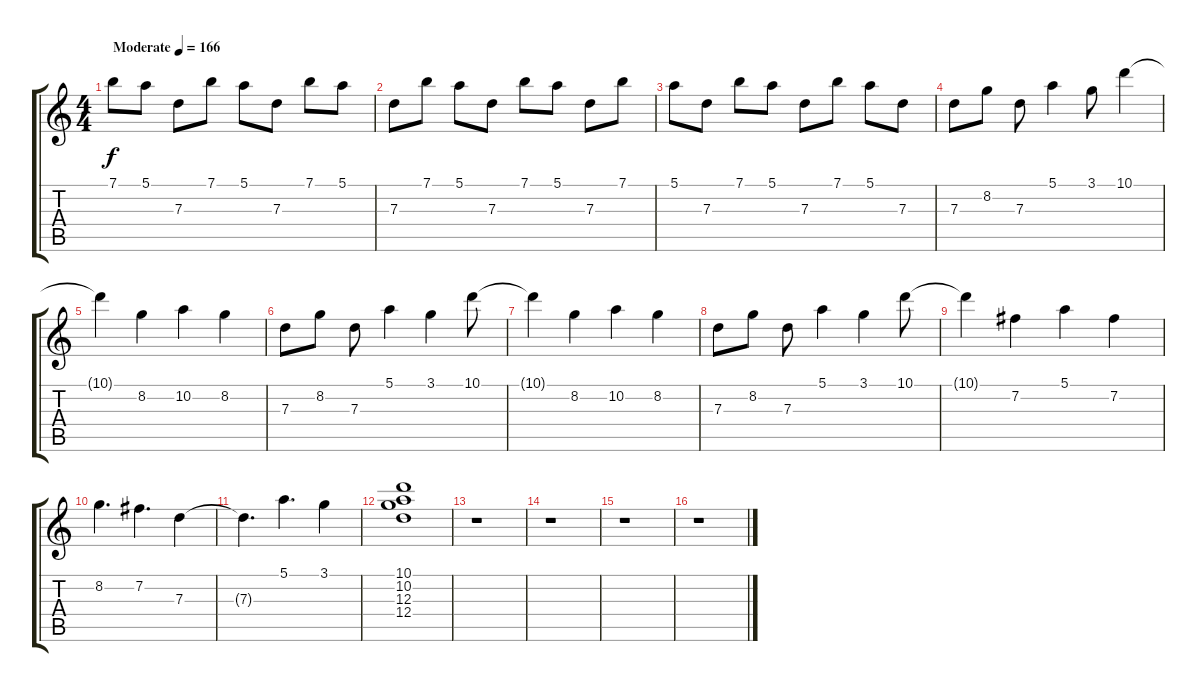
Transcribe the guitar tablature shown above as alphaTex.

\track "" {instrument overdrivenguitar}
\staff {score tabs}
\tuning (E4 B3 G3 D3 A2 E2) {hide}
\ts (4 4)
\tempo (166 "Moderate")
\clef g2
\ks c
7.1.8{dy f instrument overdrivenguitar} 5.1.8 7.3.8 7.1.8 5.1.8 7.3.8 7.1.8 5.1.8 |
7.3.8 7.1.8 5.1.8 7.3.8 7.1.8 5.1.8 7.3.8 7.1.8 |
5.1.8 7.3.8 7.1.8 5.1.8 7.3.8 7.1.8 5.1.8 7.3.8 |
7.3.8 8.2.8 7.3.8 5.1.4 3.1.8 10.1.4 |
10.1{t}.4 8.2.4 10.2.4 8.2.4 |
7.3.8 8.2.8 7.3.8 5.1.4 3.1.4 10.1.8 |
10.1{t}.4 8.2.4 10.2.4 8.2.4 |
7.3.8 8.2.8 7.3.8 5.1.4 3.1.4 10.1.8 |
10.1{t}.4 7.2.4 5.1.4 7.2.4 |
8.2.4{d} 7.2.4{d} 7.3.4 |
7.3{t}.4{d} 5.1.4{d} 3.1.4 |
(10.1 10.2 12.3 12.4).1 |
r.1 |
r.1 |
r.1 |
r.1
